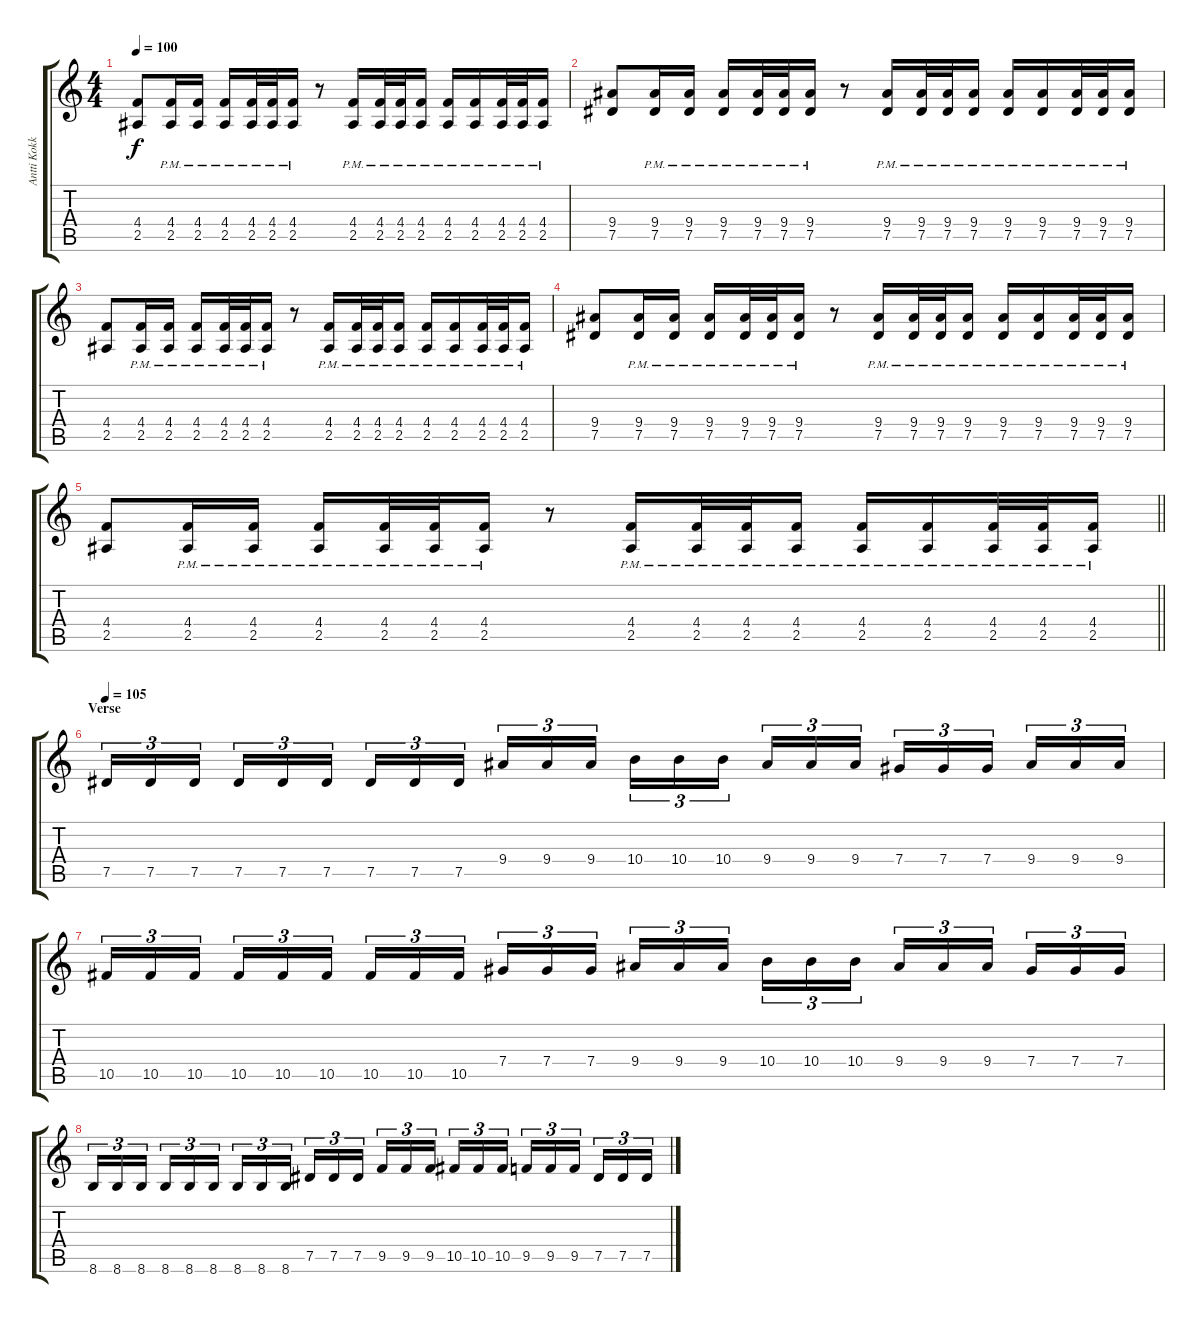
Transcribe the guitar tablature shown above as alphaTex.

\track ("Antti Kokko" "Antti Kokk") {instrument distortionguitar}
\staff {score tabs}
\tuning (Eb4 Bb3 Gb3 Db3 Ab2 Eb2) {hide}
\ts (4 4)
\tempo 100
\clef g2
\ks c
(4.4 2.5).8{dy f} (4.4{pm} 2.5{pm}).16 (4.4{pm} 2.5{pm}).16 (4.4{pm} 2.5{pm}).16 (4.4{pm} 2.5{pm}).32 (4.4{pm} 2.5{pm}).32 (4.4{pm} 2.5{pm}).16 r.8 (4.4{pm} 2.5{pm}).16 (4.4{pm} 2.5{pm}).32 (4.4{pm} 2.5{pm}).32 (4.4{pm} 2.5{pm}).16 (4.4{pm} 2.5{pm}).16 (4.4{pm} 2.5{pm}).16 (4.4{pm} 2.5{pm}).32 (4.4{pm} 2.5{pm}).32 (4.4{pm} 2.5{pm}).16 |
(9.4 7.5).8 (9.4{pm} 7.5{pm}).16 (9.4{pm} 7.5{pm}).16 (9.4{pm} 7.5{pm}).16 (9.4{pm} 7.5{pm}).32 (9.4{pm} 7.5{pm}).32 (9.4{pm} 7.5{pm}).16 r.8 (9.4{pm} 7.5{pm}).16 (9.4{pm} 7.5{pm}).32 (9.4{pm} 7.5{pm}).32 (9.4{pm} 7.5{pm}).16 (9.4{pm} 7.5{pm}).16 (9.4{pm} 7.5{pm}).16 (9.4{pm} 7.5{pm}).32 (9.4{pm} 7.5{pm}).32 (9.4{pm} 7.5{pm}).16 |
(4.4 2.5).8 (4.4{pm} 2.5{pm}).16 (4.4{pm} 2.5{pm}).16 (4.4{pm} 2.5{pm}).16 (4.4{pm} 2.5{pm}).32 (4.4{pm} 2.5{pm}).32 (4.4{pm} 2.5{pm}).16 r.8 (4.4{pm} 2.5{pm}).16 (4.4{pm} 2.5{pm}).32 (4.4{pm} 2.5{pm}).32 (4.4{pm} 2.5{pm}).16 (4.4{pm} 2.5{pm}).16 (4.4{pm} 2.5{pm}).16 (4.4{pm} 2.5{pm}).32 (4.4{pm} 2.5{pm}).32 (4.4{pm} 2.5{pm}).16 |
(9.4 7.5).8 (9.4{pm} 7.5{pm}).16 (9.4{pm} 7.5{pm}).16 (9.4{pm} 7.5{pm}).16 (9.4{pm} 7.5{pm}).32 (9.4{pm} 7.5{pm}).32 (9.4{pm} 7.5{pm}).16 r.8 (9.4{pm} 7.5{pm}).16 (9.4{pm} 7.5{pm}).32 (9.4{pm} 7.5{pm}).32 (9.4{pm} 7.5{pm}).16 (9.4{pm} 7.5{pm}).16 (9.4{pm} 7.5{pm}).16 (9.4{pm} 7.5{pm}).32 (9.4{pm} 7.5{pm}).32 (9.4{pm} 7.5{pm}).16 |
\barLineRight lightlight
(4.4 2.5).8 (4.4{pm} 2.5{pm}).16 (4.4{pm} 2.5{pm}).16 (4.4{pm} 2.5{pm}).16 (4.4{pm} 2.5{pm}).32 (4.4{pm} 2.5{pm}).32 (4.4{pm} 2.5{pm}).16 r.8 (4.4{pm} 2.5{pm}).16 (4.4{pm} 2.5{pm}).32 (4.4{pm} 2.5{pm}).32 (4.4{pm} 2.5{pm}).16 (4.4{pm} 2.5{pm}).16 (4.4{pm} 2.5{pm}).16 (4.4{pm} 2.5{pm}).32 (4.4{pm} 2.5{pm}).32 (4.4{pm} 2.5{pm}).16 |
\section ("" "Verse")
\tempo 105
7.5.16{tu (3 2)} 7.5.16{tu (3 2)} 7.5.16{tu (3 2) beam splitsecondary} 7.5.16{tu (3 2)} 7.5.16{tu (3 2)} 7.5.16{tu (3 2)} 7.5.16{tu (3 2)} 7.5.16{tu (3 2)} 7.5.16{tu (3 2) beam splitsecondary} 9.4.16{tu (3 2)} 9.4.16{tu (3 2)} 9.4.16{tu (3 2)} 10.4.16{tu (3 2)} 10.4.16{tu (3 2)} 10.4.16{tu (3 2) beam splitsecondary} 9.4.16{tu (3 2)} 9.4.16{tu (3 2)} 9.4.16{tu (3 2)} 7.4.16{tu (3 2)} 7.4.16{tu (3 2)} 7.4.16{tu (3 2) beam splitsecondary} 9.4.16{tu (3 2)} 9.4.16{tu (3 2)} 9.4.16{tu (3 2)} |
10.5.16{tu (3 2)} 10.5.16{tu (3 2)} 10.5.16{tu (3 2) beam splitsecondary} 10.5.16{tu (3 2)} 10.5.16{tu (3 2)} 10.5.16{tu (3 2)} 10.5.16{tu (3 2)} 10.5.16{tu (3 2)} 10.5.16{tu (3 2) beam splitsecondary} 7.4.16{tu (3 2)} 7.4.16{tu (3 2)} 7.4.16{tu (3 2)} 9.4.16{tu (3 2)} 9.4.16{tu (3 2)} 9.4.16{tu (3 2) beam splitsecondary} 10.4.16{tu (3 2)} 10.4.16{tu (3 2)} 10.4.16{tu (3 2)} 9.4.16{tu (3 2)} 9.4.16{tu (3 2)} 9.4.16{tu (3 2) beam splitsecondary} 7.4.16{tu (3 2)} 7.4.16{tu (3 2)} 7.4.16{tu (3 2)} |
8.6.16{tu (3 2)} 8.6.16{tu (3 2)} 8.6.16{tu (3 2) beam splitsecondary} 8.6.16{tu (3 2)} 8.6.16{tu (3 2)} 8.6.16{tu (3 2)} 8.6.16{tu (3 2)} 8.6.16{tu (3 2)} 8.6.16{tu (3 2) beam splitsecondary} 7.5.16{tu (3 2)} 7.5.16{tu (3 2)} 7.5.16{tu (3 2)} 9.5.16{tu (3 2)} 9.5.16{tu (3 2)} 9.5.16{tu (3 2) beam splitsecondary} 10.5.16{tu (3 2)} 10.5.16{tu (3 2)} 10.5.16{tu (3 2)} 9.5.16{tu (3 2)} 9.5.16{tu (3 2)} 9.5.16{tu (3 2) beam splitsecondary} 7.5.16{tu (3 2)} 7.5.16{tu (3 2)} 7.5.16{tu (3 2)}
